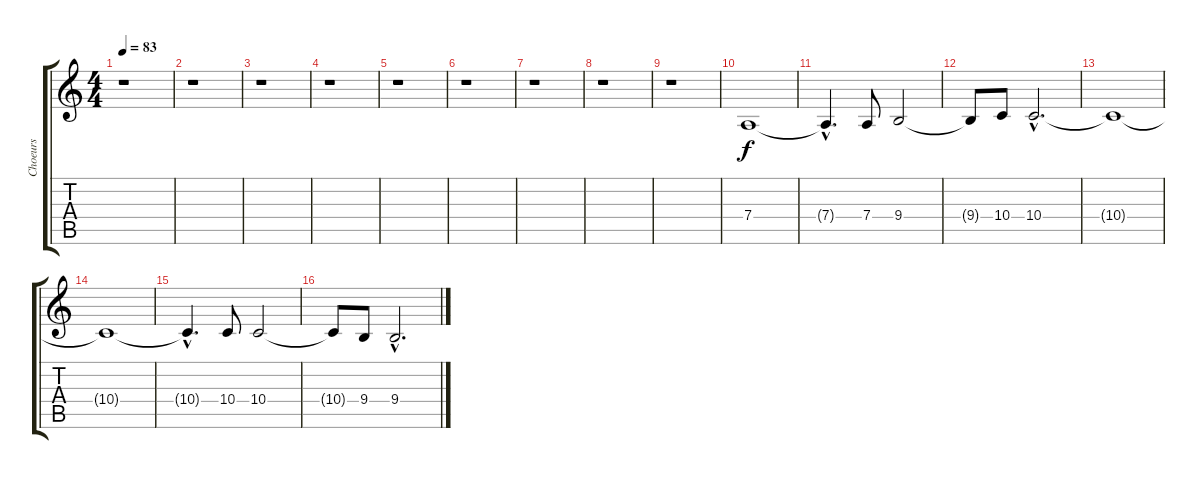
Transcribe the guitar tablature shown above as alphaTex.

\track ("Choeurs" "Choeurs") {instrument lead6voice}
\staff {score tabs}
\tuning (E4 B3 G3 D3 A2 E2) {hide}
\ts (4 4)
\tempo 83
\clef g2
\ks c
r.1{dy f} |
r.1 |
r.1 |
r.1 |
r.1 |
r.1 |
r.1 |
r.1 |
r.1 |
7.4.1 |
7.4{hac t}.4{d} 7.4.8 9.4.2 |
9.4{t}.8 10.4.8 10.4{hac}.2{d} |
10.4{t}.1 |
10.4{t}.1 |
10.4{hac t}.4{d} 10.4.8 10.4.2 |
10.4{t}.8 9.4.8 9.4{hac}.2{d}
